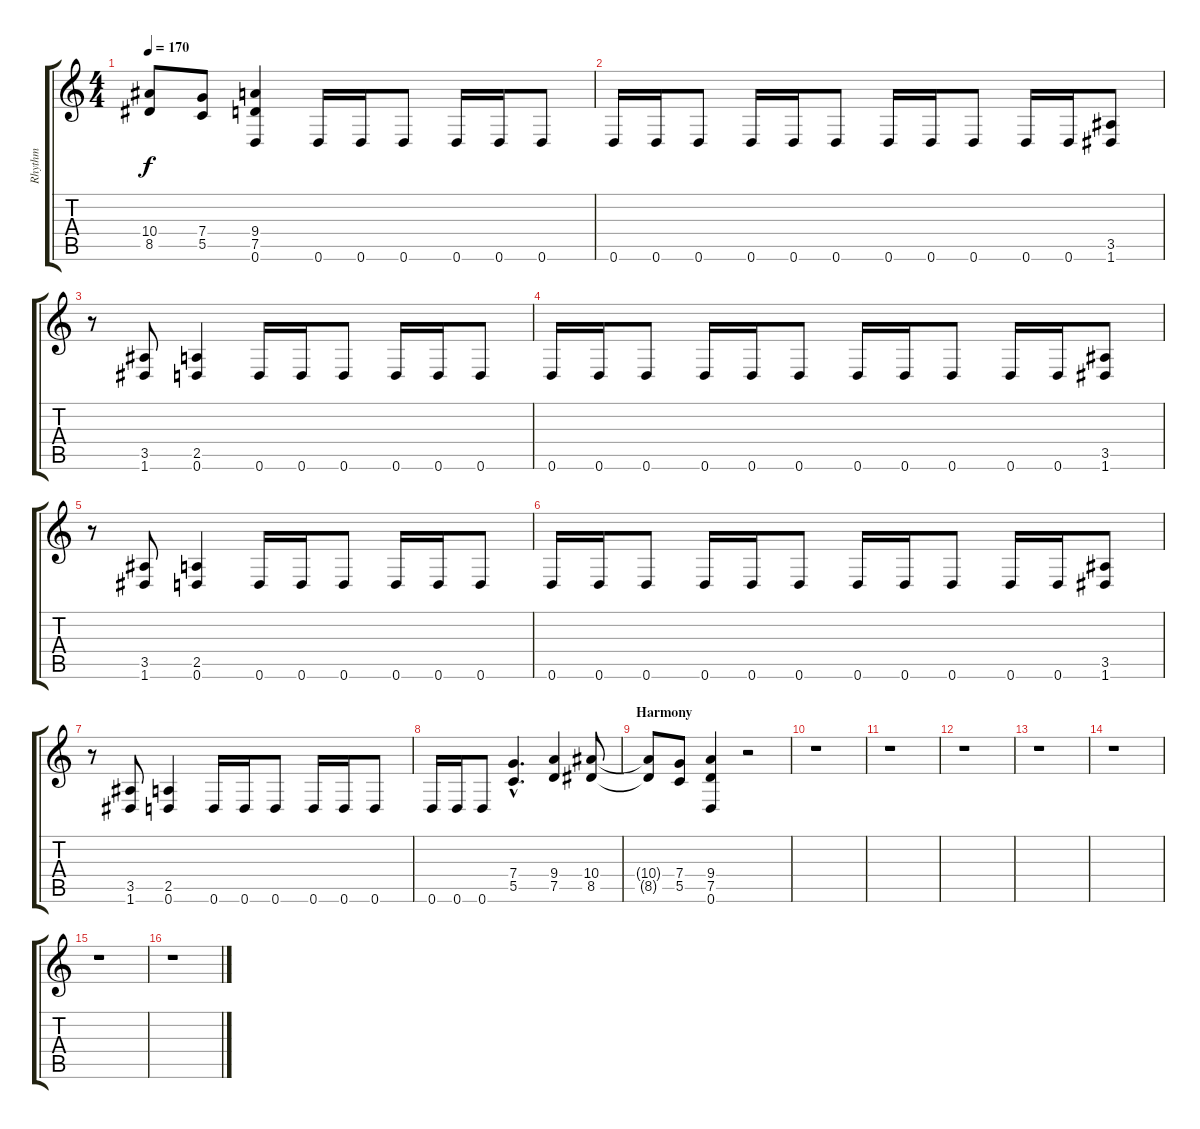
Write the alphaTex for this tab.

\track ("Rhythm" "Rhythm") {instrument distortionguitar}
\staff {score tabs}
\tuning (D4 A3 F3 C3 G2 D2) {hide}
\ts (4 4)
\tempo 170
\clef g2
\ks c
(10.4{t} 8.5{t}).8{dy f} (7.4 5.5).8 (9.4 7.5 0.6).4 0.6.16 0.6.16 0.6.8 0.6.16 0.6.16 0.6.8 |
0.6.16 0.6.16 0.6.8 0.6.16 0.6.16 0.6.8 0.6.16 0.6.16 0.6.8 0.6.16 0.6.16 (3.5 1.6).8 |
r.8 (3.5 1.6).8 (2.5 0.6).4 0.6.16 0.6.16 0.6.8 0.6.16 0.6.16 0.6.8 |
0.6.16 0.6.16 0.6.8 0.6.16 0.6.16 0.6.8 0.6.16 0.6.16 0.6.8 0.6.16 0.6.16 (3.5 1.6).8 |
r.8 (3.5 1.6).8 (2.5 0.6).4 0.6.16 0.6.16 0.6.8 0.6.16 0.6.16 0.6.8 |
0.6.16 0.6.16 0.6.8 0.6.16 0.6.16 0.6.8 0.6.16 0.6.16 0.6.8 0.6.16 0.6.16 (3.5 1.6).8 |
r.8 (3.5 1.6).8 (2.5 0.6).4 0.6.16 0.6.16 0.6.8 0.6.16 0.6.16 0.6.8 |
0.6.16 0.6.16 0.6.8 (7.4{hac} 5.5{hac}).4{d} (9.4 7.5).4 (10.4 8.5).8 |
\section ("" "Harmony")
(10.4{t} 8.5{t}).8 (7.4 5.5).8 (9.4 7.5 0.6).4 r.2 |
r.1 |
r.1 |
r.1 |
r.1 |
r.1 |
r.1 |
r.1
